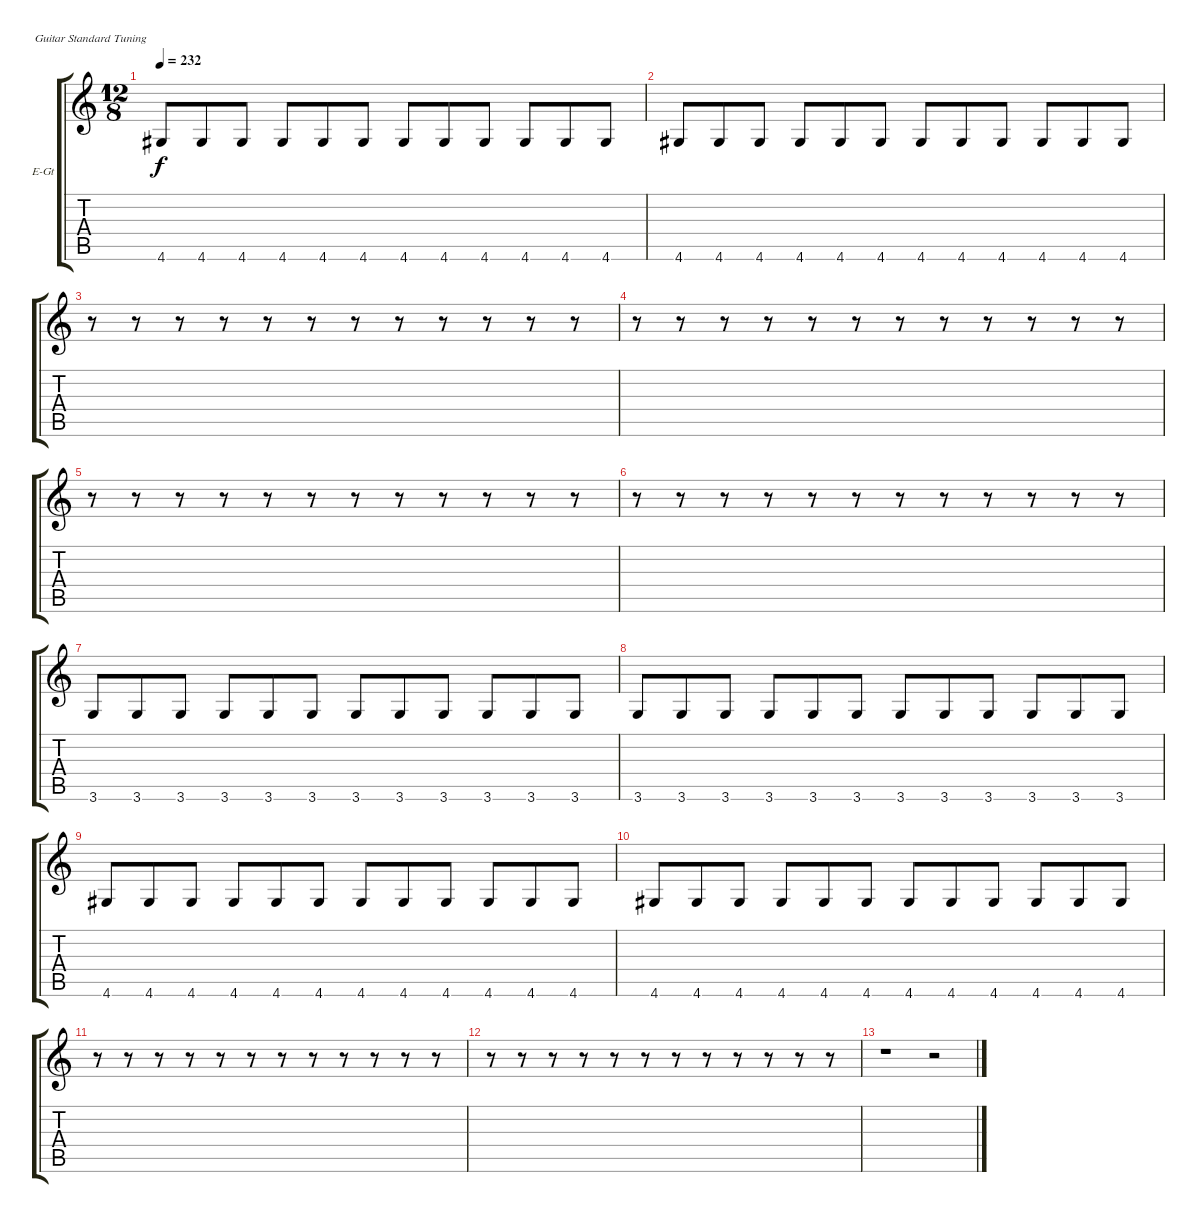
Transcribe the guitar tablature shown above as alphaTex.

\bracketExtendMode groupsimilarinstruments
\firstSystemTrackNameOrientation horizontal
\otherSystemsTrackNameOrientation horizontal
\track ("Ритм" "E-Gt") {instrument distortionguitar}
\staff {score tabs}
\tuning (E4 B3 G3 D3 A2 E2)
\ts (12 8)
\tempo 232
\clef g2
\ks c
4.6.8{dy f} 4.6.8 4.6.8 4.6.8 4.6.8 4.6.8 4.6.8 4.6.8 4.6.8 4.6.8 4.6.8 4.6.8 |
4.6.8 4.6.8 4.6.8 4.6.8 4.6.8 4.6.8 4.6.8 4.6.8 4.6.8 4.6.8 4.6.8 4.6.8 |
r.8 r.8 r.8 r.8 r.8 r.8 r.8 r.8 r.8 r.8 r.8 r.8 |
r.8 r.8 r.8 r.8 r.8 r.8 r.8 r.8 r.8 r.8 r.8 r.8 |
r.8 r.8 r.8 r.8 r.8 r.8 r.8 r.8 r.8 r.8 r.8 r.8 |
r.8 r.8 r.8 r.8 r.8 r.8 r.8 r.8 r.8 r.8 r.8 r.8 |
3.6.8 3.6.8 3.6.8 3.6.8 3.6.8 3.6.8 3.6.8 3.6.8 3.6.8 3.6.8 3.6.8 3.6.8 |
3.6.8 3.6.8 3.6.8 3.6.8 3.6.8 3.6.8 3.6.8 3.6.8 3.6.8 3.6.8 3.6.8 3.6.8 |
4.6.8 4.6.8 4.6.8 4.6.8 4.6.8 4.6.8 4.6.8 4.6.8 4.6.8 4.6.8 4.6.8 4.6.8 |
4.6.8 4.6.8 4.6.8 4.6.8 4.6.8 4.6.8 4.6.8 4.6.8 4.6.8 4.6.8 4.6.8 4.6.8 |
r.8 r.8 r.8 r.8 r.8 r.8 r.8 r.8 r.8 r.8 r.8 r.8 |
r.8 r.8 r.8 r.8 r.8 r.8 r.8 r.8 r.8 r.8 r.8 r.8 |
r.1 r.2
